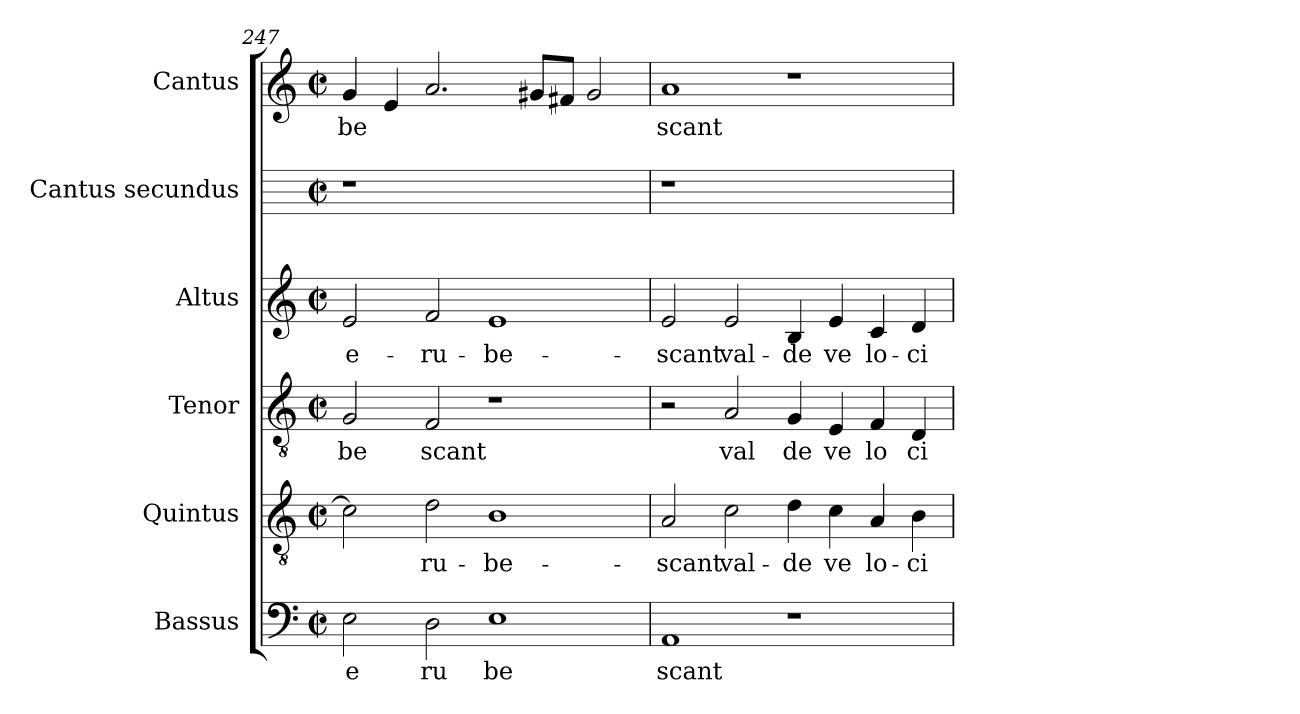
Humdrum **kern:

**kern	**text	**kern	**text	**kern	**text	**kern	**text	**kern	**kern	**text
*part6	*part6	*part5	*part5	*part4	*part4	*part3	*part3	*part2	*part1	*part1
*staff6	*staff6	*staff5	*staff5	*staff4	*staff4	*staff3	*staff3	*staff2	*staff1	*staff1
*I"Bassus	*	*I"Quintus	*	*I"Tenor	*	*I"Altus	*	*I"Cantus  secundus	*I"Cantus	*
*I'B	*	*I'Q	*	*I'T	*	*I'A	*	*	*I'C	*
*clefF4	*	*clefGv2	*	*clefGv2	*	*clefG2	*	*	*clefG2	*
*k[]	*	*k[]	*	*k[]	*	*k[]	*	*k[]	*k[]	*
*C:	*	*C:	*	*C:	*	*C:	*	*C:	*C:	*
*M2/2	*	*M2/2	*	*M2/2	*	*M2/2	*	*M2/2	*M2/2	*
*met(c|)	*	*met(c|)	*	*met(c|)	*	*met(c|)	*	*met(c|)	*met(c|)	*
=247	=247	=247	=247	=247	=247	=247	=247	=247	=247	=247
!	!LO:LY:b:cj	!	!LO:LY:b:cj	!	!LO:LY:b:cj	!	!LO:LY:b:cj	!	!	!LO:LY:b:cj
2E\	e	2c\]	--	2G/	be	2e/	e-	1r	4g/	-be-
!	!	!	!	!	!	!	!	!	!	!LO:LY:b:cj
.	.	.	.	.	.	.	.	.	4e/	--
!	!LO:LY:b:cj	!	!LO:LY:b:cj	!	!LO:LY:b:cj	!	!LO:LY:b:cj	!	!	!LO:LY:b:cj
2D\	ru	2d\	-ru-	2F/	scant	2f/	-ru-	.	2.a/	--
!	!LO:LY:b:cj	!	!LO:LY:b:cj	!	!	!	!LO:LY:b:cj	!	!	!
1E	be	1B	-be-	1r	.	1e	-be-	1ryy	.	.
!	!	!	!	!	!	!	!	!	!	!LO:LY:b:cj
.	.	.	.	.	.	.	.	.	8g#/L	--
!	!	!	!	!	!	!	!	!	!	!LO:LY:b:cj
.	.	.	.	.	.	.	.	.	8f#/J	--
!	!	!	!	!	!	!	!	!	!	!LO:LY:b:cj
.	.	.	.	.	.	.	.	.	2g#/	--
=248	=248	=248	=248	=248	=248	=248	=248	=248	=248	=248
!	!LO:LY:b:cj	!	!LO:LY:b:cj	!	!	!	!LO:LY:b:cj	!	!	!LO:LY:b:cj
1AA	scant	2A/	-scant	2r	.	2e/	-scant	1r	1a	-scant
!	!	!	!LO:LY:b:cj	!	!LO:LY:b:cj	!	!LO:LY:b:cj	!	!	!
.	.	2c\	val-	2A/	val	2e/	val-	.	.	.
!	!	!	!LO:LY:b:cj	!	!LO:LY:b:cj	!	!LO:LY:b:cj	!	!	!
1r	.	4d\	-de	4G/	de	4B/	-de	1ryy	1r	.
!	!	!	!LO:LY:b:cj	!	!LO:LY:b:cj	!	!LO:LY:b:cj	!	!	!
.	.	4c\	ve	4E/	ve	4e/	ve	.	.	.
!	!	!	!LO:LY:b:cj	!	!LO:LY:b:cj	!	!LO:LY:b:cj	!	!	!
.	.	4A/	lo-	4F/	lo	4c/	lo-	.	.	.
!	!	!	!LO:LY:b:cj	!	!LO:LY:b:cj	!	!LO:LY:b:cj	!	!	!
.	.	4B\	-ci-	4D/	ci	4d/	-ci-	.	.	.
=	=	=	=	=	=	=	=	=	=	=
*-	*-	*-	*-	*-	*-	*-	*-	*-	*-	*-
